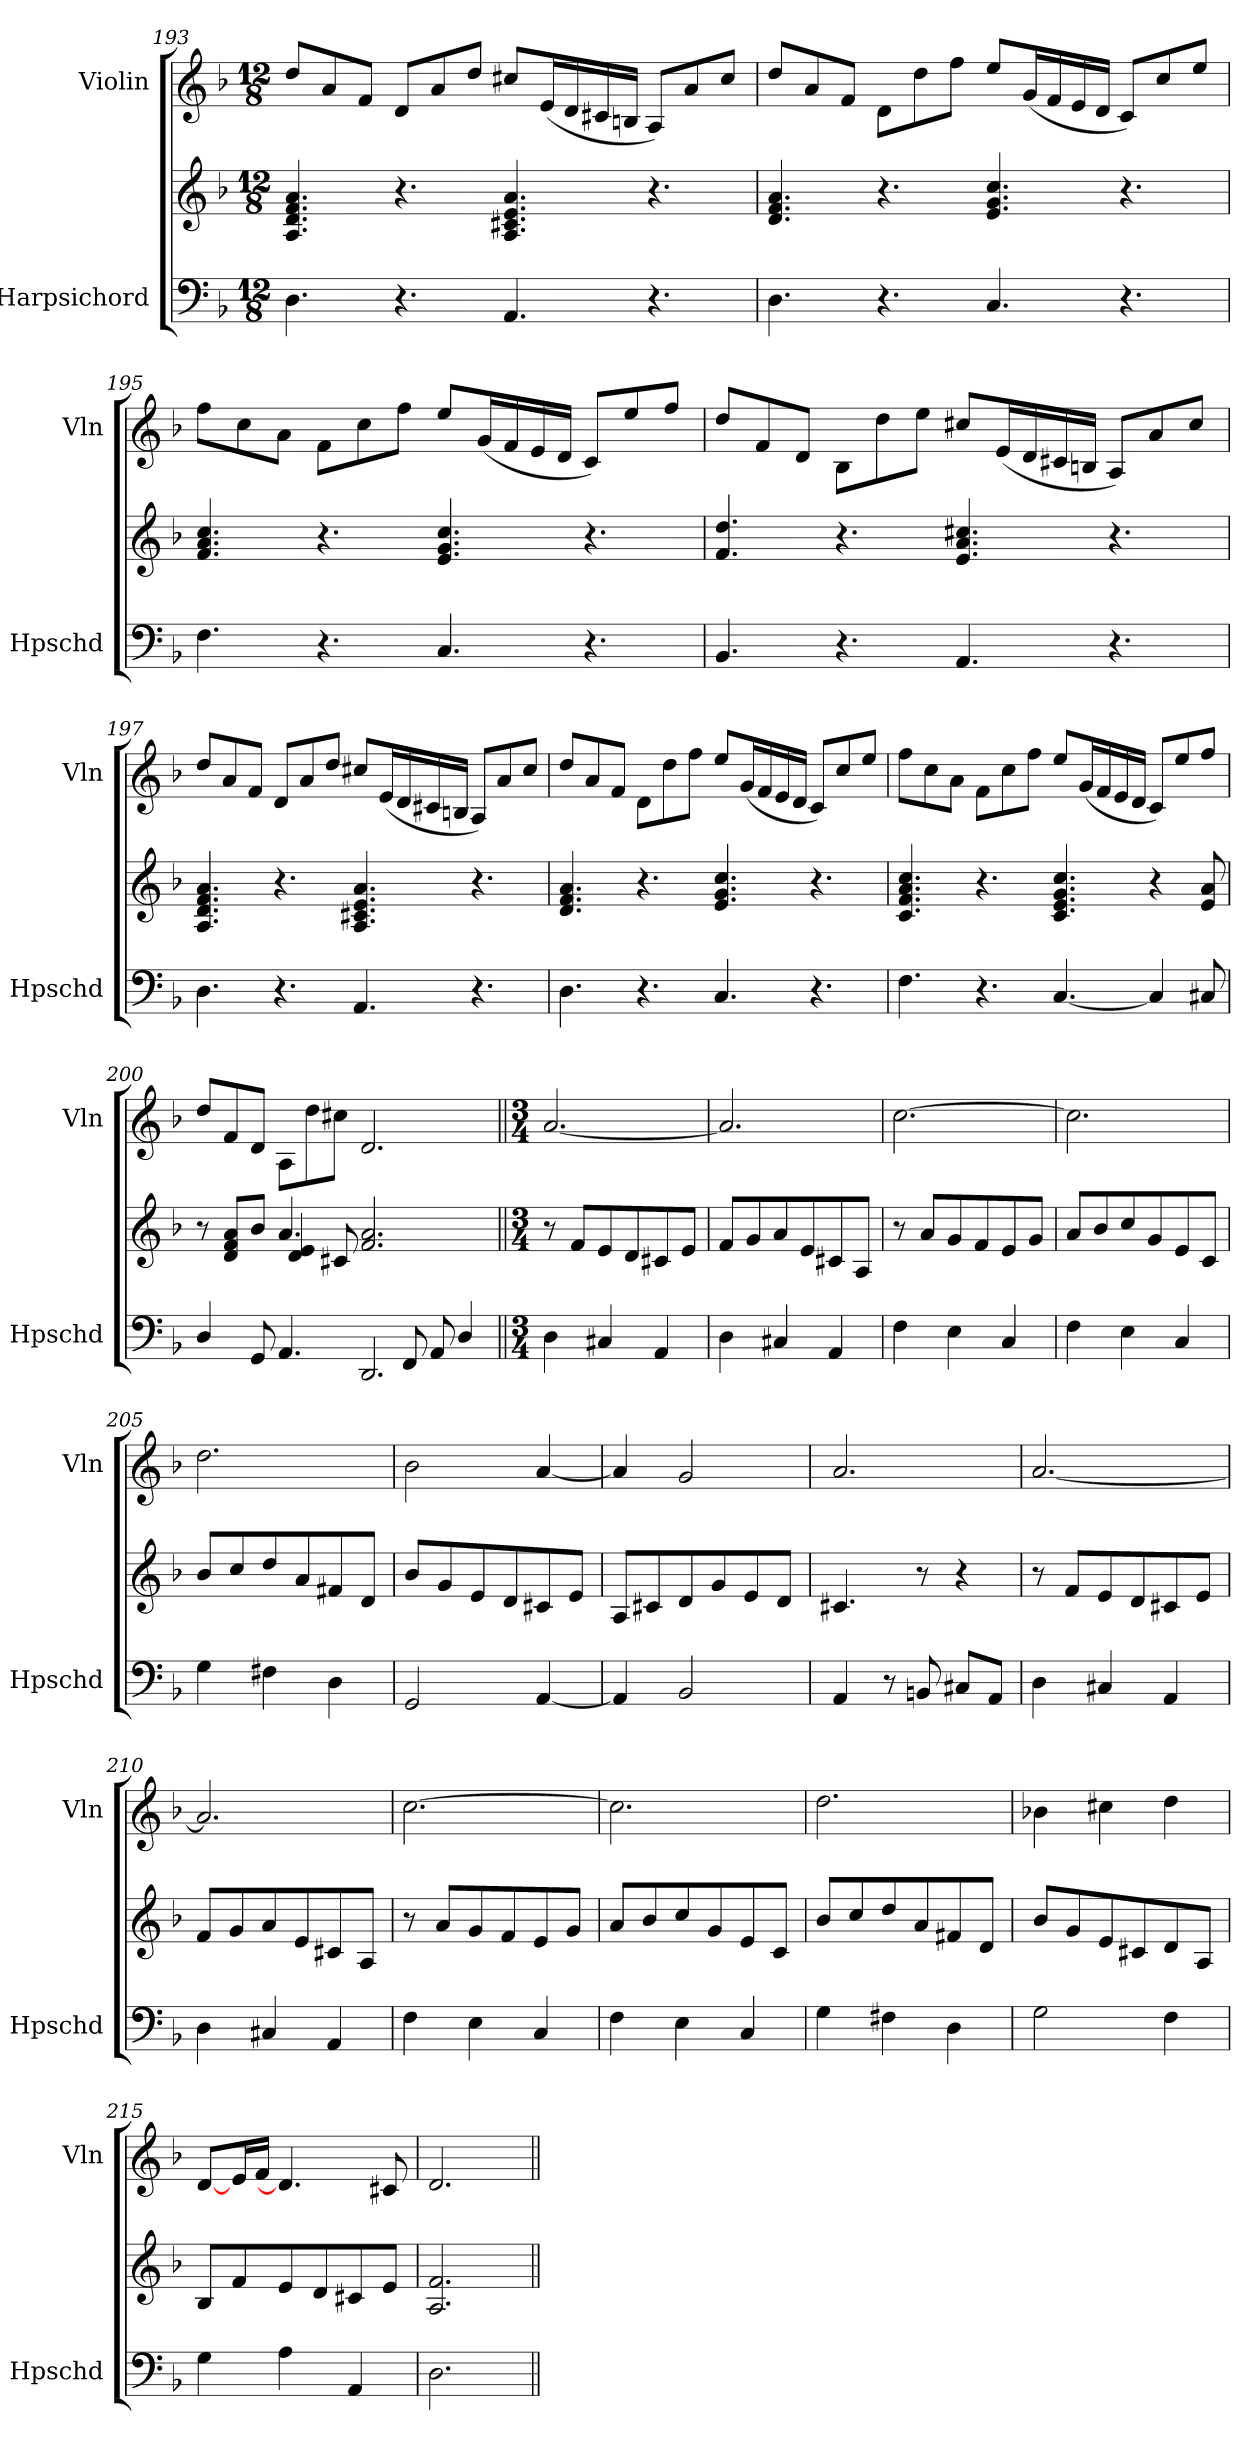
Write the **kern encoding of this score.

**kern	**kern	**kern
*part2	*part2	*part1
*staff3	*staff2	*staff1
*I"Harpsichord	*	*I"Violin
*I'Hpschd	*	*I'Vln
*clefF4	*clefG2	*clefG2
*k[b-]	*k[b-]	*k[b-]
*F:	*F:	*F:
*M12/8	*M12/8	*M12/8
=193	=193	=193
4.D\	4.A/ 4.d/ 4.f/ 4.a/	8dd/L
.	.	8a/
.	.	8f/J
4.r	4.r	8d/L
.	.	8a/
.	.	8dd/J
4.AA/	4.A/ 4.c#X/ 4.e/ 4.a/	8cc#X/L
.	.	(16e/L
.	.	16d/
.	.	16c#X/
.	.	16Bn/JJ
4.r	4.r	8A/L)
.	.	8a/
.	.	8cc#/J
=194	=194	=194
4.D\	4.d/ 4.f/ 4.a/	8dd/L
.	.	8a/
.	.	8f/J
4.r	4.r	8d\L
.	.	8dd\
.	.	8ff\J
4.C/	4.e/ 4.g/ 4.cc/	8ee/L
.	.	(16g/L
.	.	16f/
.	.	16e/
.	.	16d/JJ
4.r	4.r	8c/L)
.	.	8cc/
.	.	8ee/J
!!LO:LB:g=z
=195	=195	=195
4.F\	4.f/ 4.a/ 4.cc/	8ff\L
.	.	8cc\
.	.	8a\J
4.r	4.r	8f\L
.	.	8cc\
.	.	8ff\J
4.C/	4.e/ 4.g/ 4.cc/	8ee/L
.	.	(16g/L
.	.	16f/
.	.	16e/
.	.	16d/JJ
4.r	4.r	8c/L)
.	.	8ee/
.	.	8ff/J
=196	=196	=196
4.BB-/	4.f/ 4.dd/	8dd/L
.	.	8f/
.	.	8d/J
4.r	4.r	8B-\L
.	.	8dd\
.	.	8ee\J
4.AA/	4.e/ 4.a/ 4.cc#X/	8cc#X/L
.	.	(16e/L
.	.	16d/
.	.	16c#X/
.	.	16Bn/JJ
4.r	4.r	8A/L)
.	.	8a/
.	.	8cc#/J
=197	=197	=197
4.D\	4.A/ 4.d/ 4.f/ 4.a/	8dd/L
.	.	8a/
.	.	8f/J
4.r	4.r	8d/L
.	.	8a/
.	.	8dd/J
4.AA/	4.A/ 4.c#X/ 4.e/ 4.a/	8cc#X/L
.	.	(16e/L
.	.	16d/
.	.	16c#X/
.	.	16Bn/JJ
4.r	4.r	8A/L)
.	.	8a/
.	.	8cc#/J
!!LO:LB:g=z
=198	=198	=198
4.D\	4.d/ 4.f/ 4.a/	8dd/L
.	.	8a/
.	.	8f/J
4.r	4.r	8d\L
.	.	8dd\
.	.	8ff\J
4.C/	4.e/ 4.g/ 4.cc/	8ee/L
.	.	(16g/L
.	.	16f/
.	.	16e/
.	.	16d/JJ
4.r	4.r	8c/L)
.	.	8cc/
.	.	8ee/J
=199	=199	=199
4.F\	4.c/ 4.f/ 4.a/ 4.cc/	8ff\L
.	.	8cc\
.	.	8a\J
4.r	4.r	8f\L
.	.	8cc\
.	.	8ff\J
[4.C/	4.c/ 4.e/ 4.g/ 4.cc/	8ee/L
.	.	(16g/L
.	.	16f/
.	.	16e/
.	.	16d/JJ
4C/]	4r	8c/L)
.	.	8ee/
8C#X/	8e/ 8a/	8ff/J
=200	=200	=200
*^	*^	*
2.ryy	4D/	8r	8ryy	8dd/L
.	.	8d/ 8f/ 8a/L	4ryy	8f/
.	8GG/	8b-/J	.	8d/J
.	4.AA/	4.a/	4d/ 4e/	8A\L
.	.	.	.	8dd\
.	.	.	8c#X/	8cc#X\J
4ryy	2.DD/	2.f/ 2.a/	4ryy	2.d/
8FF/	.	.	2ryy	.
8AA/	.	.	.	.
4D/	.	.	.	.
*v	*v	*	*	*
*	*v	*v	*
!!LO:PB:g=z
=201||	=201||	=201||
*M3/4	*M3/4	*M3/4
4D\	8r	[2.a/
.	8f/L	.
4C#X/	8e/	.
.	8d/	.
4AA/	8c#X/	.
.	8e/J	.
=202	=202	=202
4D\	8f/L	2.a/]
.	8g/	.
4C#X/	8a/	.
.	8e/	.
4AA/	8c#X/	.
.	8A/J	.
=203	=203	=203
4F\	8r	[2.cc\
.	8a/L	.
4E\	8g/	.
.	8f/	.
4C/	8e/	.
.	8g/J	.
=204	=204	=204
4F\	8a/L	2.cc\]
.	8b-/	.
4E\	8cc/	.
.	8g/	.
4C/	8e/	.
.	8c/J	.
=205	=205	=205
4G\	8b-/L	2.dd\
.	8cc/	.
4F#X\	8dd/	.
.	8a/	.
4D\	8f#X/	.
.	8d/J	.
=206	=206	=206
2GG/	8b-/L	2b-\
.	8g/	.
.	8e/	.
.	8d/	.
[4AA/	8c#X/	[4a/
.	8e/J	.
!!LO:PB:g=z
=207	=207	=207
4AA/]	8A/L	4a/]
.	8c#X/	.
2BB-/	8d/	2g/
.	8g/	.
.	8e/	.
.	8d/J	.
!!LO:PB:g=z
=208	=208	=208
4AA/	4.c#X/	2.a/
8r	.	.
8BBn/	8r	.
8C#X/L	4r	.
8AA/J	.	.
=209	=209	=209
4D\	8r	[2.a/
.	8f/L	.
4C#X/	8e/	.
.	8d/	.
4AA/	8c#X/	.
.	8e/J	.
=210	=210	=210
4D\	8f/L	2.a/]
.	8g/	.
4C#X/	8a/	.
.	8e/	.
4AA/	8c#X/	.
.	8A/J	.
=211	=211	=211
4F\	8r	[2.cc\
.	8a/L	.
4E\	8g/	.
.	8f/	.
4C/	8e/	.
.	8g/J	.
=212	=212	=212
4F\	8a/L	2.cc\]
.	8b-/	.
4E\	8cc/	.
.	8g/	.
4C/	8e/	.
.	8c/J	.
=213	=213	=213
4G\	8b-/L	2.dd\
.	8cc/	.
4F#X\	8dd/	.
.	8a/	.
4D\	8f#X/	.
.	8d/J	.
!!LO:PB:g=z
=214	=214	=214
2G\	8b-/L	4b-X\
.	8g/	.
.	8e/	4cc#X\
.	8c#X/	.
4F\	8d/	4dd\
.	8A/J	.
!!LO:PB:g=z
=215	=215	=215
4G\	8B-/L	[8d/L
.	8f/	16e/L
.	.	16f/JJ
4A\	8e/	4.d/]
.	8d/	.
4AA/	8c#X/	.
.	8e/J	8c#X/
=216	=216	=216
2.D\	2.A/ 2.f/	2.d/
=||	=||	=||
*-	*-	*-
